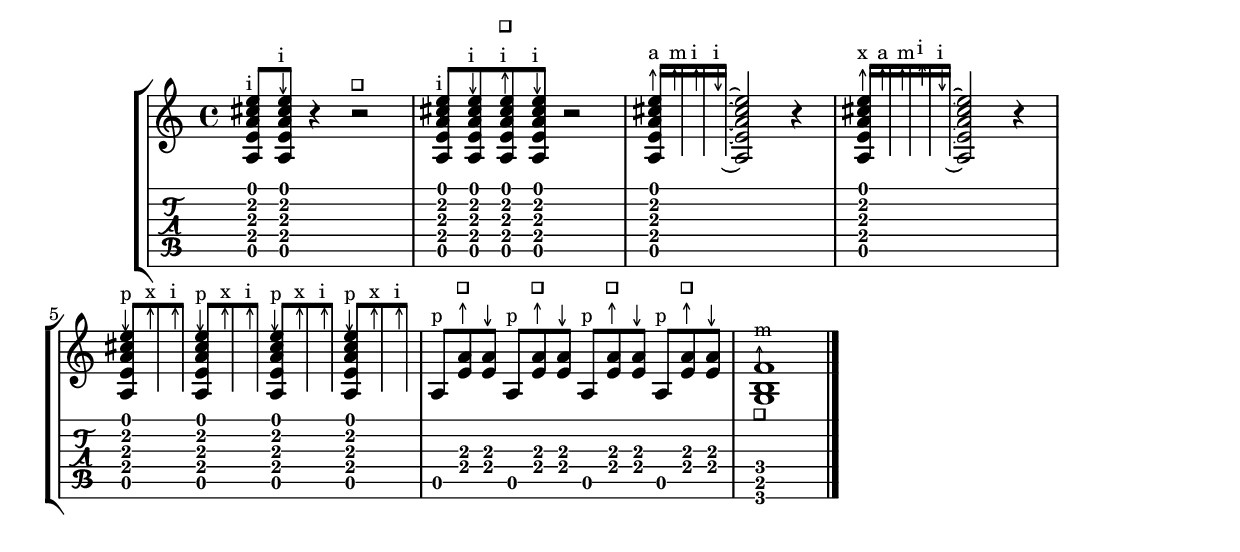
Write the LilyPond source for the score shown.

% Do not edit this file; it is automatically
% generated from Documentation/snippets/new
% This file is in the public domain.
%% Note: this file works from version 2.13.10
\version "2.13.18"

\header {
%% Translation of GIT committish: d2119a9e5e951c6ae850322f41444ac98d1ed492

  texidoces = "

Para la guitarra flamenca se utilizan ciertos elementos de notación
especiales:


@itemize

@item un símbolo para indicar un golpe sobre la caja de la guitarra
con el nudillo del dedo anular

@item una flecha para indicar la dirección de los rasgueos

@item distintas legras para las digitaciones (@qq{p}: pulgar, @qq{i}:
índice, @qq{m}: medio, @qq{a}: anular y @qq{x}: meñique)

@item Rasgueados de 3 y cautro dedos: hacia arriba con todos los dedos
y terminando con arriba y abajo con el índice

@item abanicos: rasgueos en serie con el pulgar, hacia abajo y el
meñique y el índice hacia arriba (hay también un abanico 2 en el que
los dedos medio y anular se usan en lugar del meñique)

@item alza púa: pulsaciones rápidas con el pulgar

@end itemize


Casi todas las figuras utilizan flechas combinadas con digitaciones;
con los abanicos y los rasgueados, las notas se imprimen con cabeza
sólo en el primer acorde.

Este fragmento de código contiene código de tipo cabecera que se puede
copiar como @samp{flamenco.ly} e incluirse en los documentos fuente.

"
  doctitlees = "Notación del flamenco"

  lsrtags = "fretted-strings"

  texidoc = "
For flamenco guitar, special notation is used:


@itemize

@item
a golpe symbol to indicate a slap on the guitar body with the nail of
the ring finger

@item
an arrow to indicate (the direction of) strokes

@item
different letters for fingering (@qq{p}: thumb, @qq{i}: index finger,
@qq{m}: middle finger, @qq{a}: ring finger and @qq{x}: little finger)

@item
3- and 4-finger rasgueados: stroke upwards with all fingers, ending
with an up- and down using the index finger

@item
abanicos: strokes (in tuples) with thumb (down), little and index finger
(both up) (there is also an abanico 2 where middle and ring finger are
used instead of the little finger)

@item
alza pua: fast playing with the thumb

@end itemize


Most figures use arrows in combination with fingering; with abanicos
and rasgueados, noteheads are printed only for the first chord.

This snippet contains some header-like code that can be copied as
@samp{flamenco.ly} and included in source files.

"
  doctitle = "Flamenco notation"
} % begin verbatim


%%%%%%%%%%%%%%%%%%%%%%%%%%%%%%%%%%%%%%%%%%%
%%%%%%%  Cut here ----- Start 'flamenco.ly'

% Text indicators
abanico = \markup { \italic Abanico }
rasgueaso = \markup { \italic Ras. }
alzapua = \markup { \italic Alzapua }

% Finger stroke symbols
strokeUp = \markup { \postscript #"
  0.1     setlinewidth
  0.5 0   moveto
  0.5 2   lineto
  0.2 1.4 lineto
  0.5 2   moveto
  0.8 1.4 lineto
  stroke
"}

strokeDown = \markup { \postscript #"
  0.1     setlinewidth
  0.5 2   moveto
  0.5 0   lineto
  0.2 0.6 lineto
  0.5 0   moveto
  0.8 0.6 lineto
  stroke
"}

% Golpe symbol
golpe = \markup { \postscript #"
  0.2 setlinewidth
  0 0 moveto
  1 0 lineto
  1 1 lineto
  stroke
  "\postscript #"
  0.1       setlinewidth
  -0.6 -0.1  moveto
  -0.6  1.0 lineto
  0.5  1.0 lineto
  stroke
"}

strokeUpGolpe = \markup { \column { \golpe \line { \strokeUp } } }
iUpGolpe = \markup { \column { \golpe \line { \small i } \line { \strokeUp } } }

% Strokes for all fingers
pUp   = \markup { \column { \small p \line { \strokeUp } } }
pDown = \markup { \column { \small p \line { \strokeDown } } }
iUp   = \markup { \column { \small i \line { \strokeUp } } }
iDown = \markup { \column { \small i \line { \strokeDown } } }
mUp   = \markup { \column { \small m \line { \strokeUp } } }
mDown = \markup { \column { \small m \line { \strokeDown } } }
aUp   = \markup { \column { \small a \line { \strokeUp } } }
aDown = \markup { \column { \small a \line { \strokeDown } } }
xUp   = \markup { \column { \small x \line { \strokeUp } } }
xDown = \markup { \column { \small x \line { \strokeDown } } }


% Just handy :)
tupletOff = {
  \once \override TupletNumber #'stencil = ##f
  \once \override TupletBracket #'stencil = ##f
}

tupletsOff = {
  \override TupletNumber #'stencil = ##f
  \override TupletBracket #'bracket-visibility = #'if-no-beam
}

tupletsOn = {
  \override TupletBracket #'bracket-visibility = #'default
  \revert TupletNumber #'stencil
}

headsOff = {
  \override TabNoteHead #'transparent = ##t
  \override NoteHead #'transparent = ##t
  \override NoteHead #'no-ledgers = ##t
}

headsOn = {
  \override TabNoteHead #'transparent = ##f
  \override NoteHead #'transparent = ##f
  \override NoteHead #'no-ledgers = ##f
}

%%%%%%%  Cut here ----- End 'flamenco.ly'
%%%%%%%%%%%%%%%%%%%%%%%%%%%%%%%%%%%%%%%%%

part = \relative c' {
  <a, e' a cis e>8^\iUp
  <a e' a cis e>8^\iDown
  r4
  r2^\golpe

  <a e' a cis e>8^\iUp
  <a e' a cis e>8^\iDown
  <a e' a cis e>8^\iUpGolpe
  <a e' a cis e>8^\iDown
  r2

  <a e' a cis e>16^\aUp
  \headsOff
  <a e' a cis e>^\mUp
  <a e' a cis e>^\iUp
  <a e' a cis e>^\iDown~
  \headsOn
  <a e' a cis e>2
  r4

  \tupletOff
  \times 4/5 {
    <a e' a cis e>16^\xUp
    \headsOff
    <a e' a cis e>^\aUp
    <a e' a cis e>^\mUp
    <a e' a cis e>^\iUp
    <a e' a cis e>^\iDown~
    \headsOn
  }
  <a e' a cis e>2
  r4

  \tupletsOff
  \times 2/3 {
    <a e' a cis e>8^\pDown
    \headsOff
    <a e' a cis e>^\xUp
    <a e' a cis e>^\iUp
    \headsOn
  }

  \times 2/3 {
    <a e' a cis e>8^\pDown
    \headsOff
    <a e' a cis e>^\xUp
    <a e' a cis e>^\iUp
    \headsOn
  }

  \times 2/3 {
    <a e' a cis e>8^\pDown
    \headsOff
    <a e' a cis e>^\xUp
    <a e' a cis e>^\iUp
    \headsOn
  }
  \times 2/3 {
    <a e' a cis e>8^\pDown
    \headsOff
    <a e' a cis e>^\xUp
    <a e' a cis e>^\iUp
    \headsOn
  }

  \tupletsOff
  \override Beam #'positions = #'(2 . 2)
  \times 2/3 {
    a8^\markup{ \small p }
    <e' a>^\strokeUpGolpe
    <e a>^\strokeDown
  }
  \times 2/3 {
    a,8^\markup{ \small p }
    <e' a>^\strokeUpGolpe
    <e a>^\strokeDown
  }
  \times 2/3 {
    a,8^\markup{ \small p }
    <e' a>^\strokeUpGolpe
    <e a>^\strokeDown
  }
  \times 2/3 {
    a,8^\markup{ \small p }
    <e' a>^\strokeUpGolpe
    <e a>^\strokeDown
  }
  \tupletsOn

  \once \override TextScript #'extra-offset = #'(0 . -1)
  <g, b f'>1_\golpe^\mUp
  \bar "|."
}

\score {
  \new StaffGroup <<
    \context Staff = "part" <<
      \clef G
      \transpose c c'
      {
        \part
      }
    >>
    \context TabStaff {
      \part
    }
  >>
  \layout {
    ragged-right = ##t
  }
}
